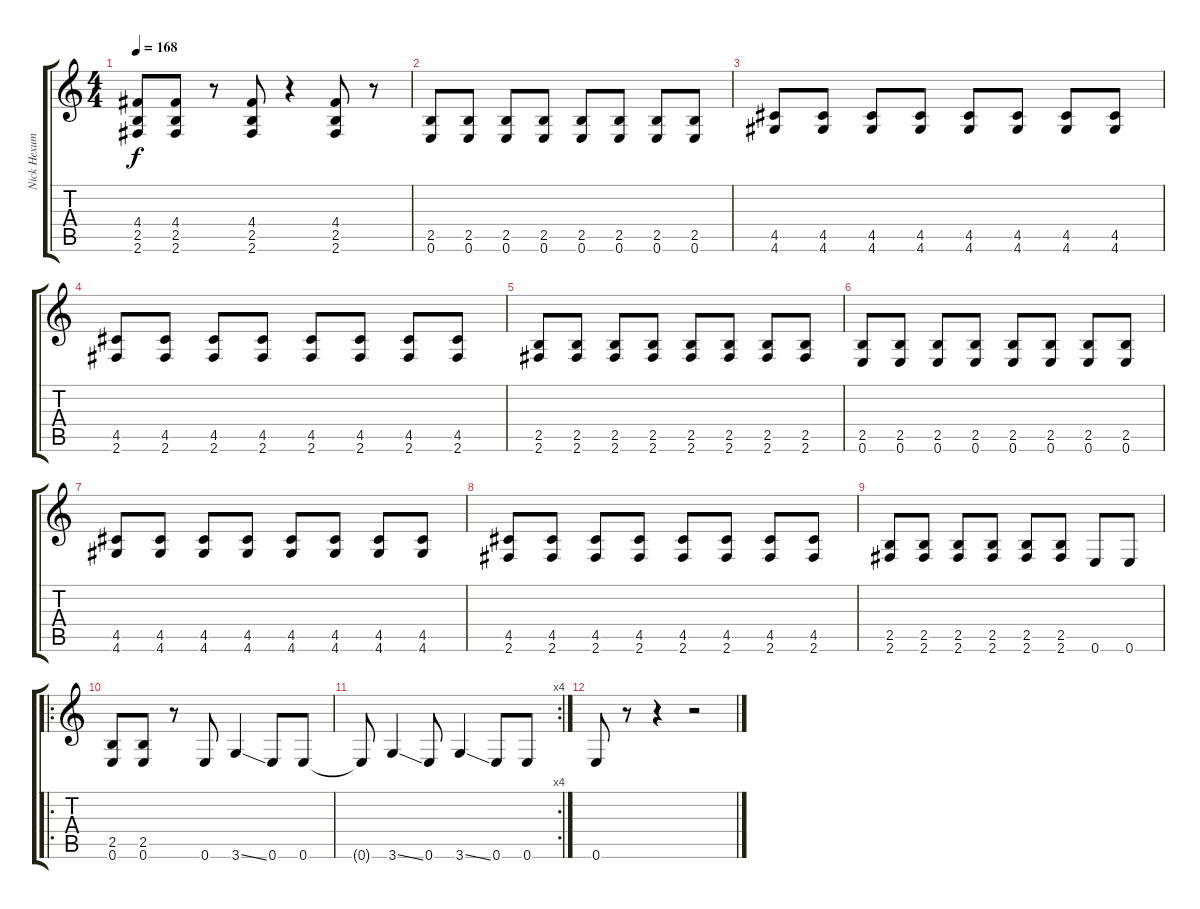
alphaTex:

\track ("Nick Hexum" "Nick Hexum") {instrument distortionguitar}
\staff {score tabs}
\tuning (E4 B3 G3 D3 A2 E2) {hide}
\ts (4 4)
\tempo 168
\clef g2
\ks c
(4.4 2.5 2.6).8{dy f} (4.4 2.5 2.6).8 r.8 (4.4 2.5 2.6).8 r.4 (4.4 2.5 2.6).8 r.8 |
(2.5 0.6).8 (2.5 0.6).8 (2.5 0.6).8 (2.5 0.6).8 (2.5 0.6).8 (2.5 0.6).8 (2.5 0.6).8 (2.5 0.6).8 |
(4.5 4.6).8 (4.5 4.6).8 (4.5 4.6).8 (4.5 4.6).8 (4.5 4.6).8 (4.5 4.6).8 (4.5 4.6).8 (4.5 4.6).8 |
(4.5 2.6).8 (4.5 2.6).8 (4.5 2.6).8 (4.5 2.6).8 (4.5 2.6).8 (4.5 2.6).8 (4.5 2.6).8 (4.5 2.6).8 |
(2.5 2.6).8 (2.5 2.6).8 (2.5 2.6).8 (2.5 2.6).8 (2.5 2.6).8 (2.5 2.6).8 (2.5 2.6).8 (2.5 2.6).8 |
(2.5 0.6).8 (2.5 0.6).8 (2.5 0.6).8 (2.5 0.6).8 (2.5 0.6).8 (2.5 0.6).8 (2.5 0.6).8 (2.5 0.6).8 |
(4.5 4.6).8 (4.5 4.6).8 (4.5 4.6).8 (4.5 4.6).8 (4.5 4.6).8 (4.5 4.6).8 (4.5 4.6).8 (4.5 4.6).8 |
(4.5 2.6).8 (4.5 2.6).8 (4.5 2.6).8 (4.5 2.6).8 (4.5 2.6).8 (4.5 2.6).8 (4.5 2.6).8 (4.5 2.6).8 |
(2.5 2.6).8 (2.5 2.6).8 (2.5 2.6).8 (2.5 2.6).8 (2.5 2.6).8 (2.5 2.6).8 0.6.8 0.6.8 |
\ro
(2.5 0.6).8 (2.5 0.6).8 r.8 0.6.8 3.6{ss}.4 0.6.8 0.6.8 |
\rc 4
0.6{t}.8 3.6{ss}.4 0.6.8 3.6{ss}.4 0.6.8 0.6.8 |
0.6.8 r.8 r.4 r.2
